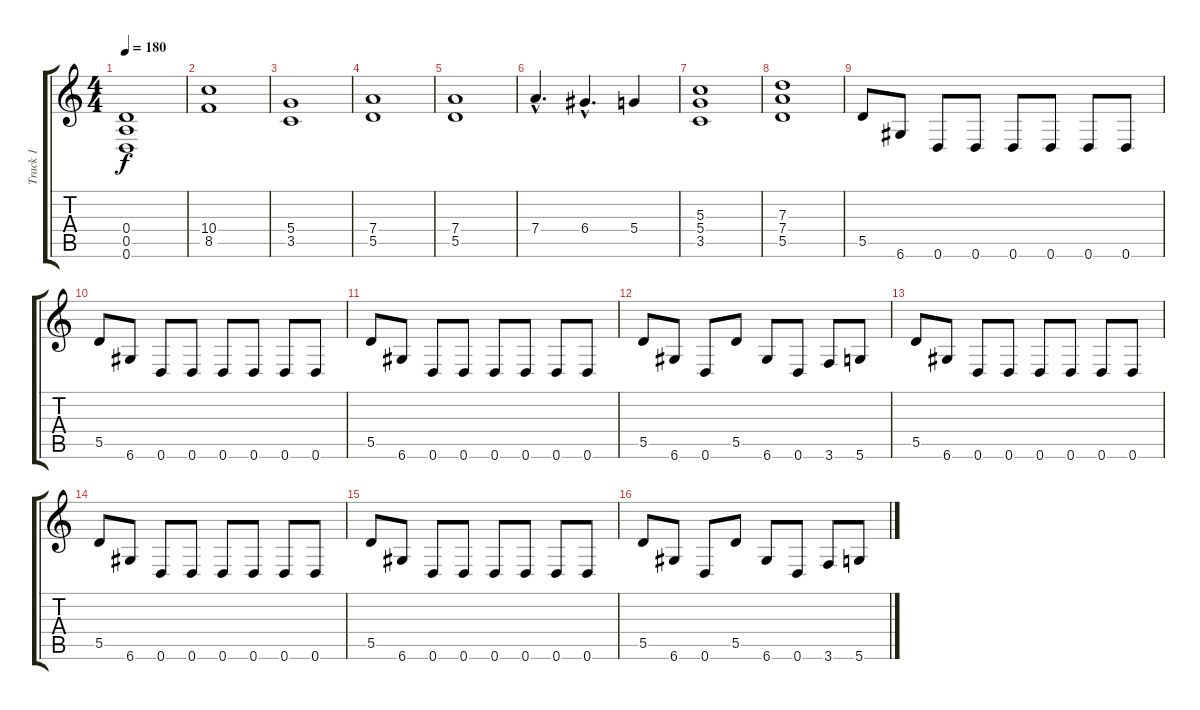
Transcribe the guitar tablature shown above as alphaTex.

\track ("Track 1" "Track 1") {instrument overdrivenguitar}
\staff {score tabs}
\tuning (E4 B3 G3 D3 A2 D2) {hide}
\ts (4 4)
\tempo 180
\clef g2
\ks c
(0.4 0.5 0.6).1{dy f} |
(10.4 8.5).1 |
(5.4 3.5).1 |
(7.4 5.5).1 |
(7.4 5.5).1 |
7.4{hac}.4{d} 6.4{hac}.4{d} 5.4.4 |
(5.3 5.4 3.5).1 |
(7.3 7.4 5.5).1 |
5.5.8 6.6.8 0.6.8 0.6.8 0.6.8 0.6.8 0.6.8 0.6.8 |
5.5.8 6.6.8 0.6.8 0.6.8 0.6.8 0.6.8 0.6.8 0.6.8 |
5.5.8 6.6.8 0.6.8 0.6.8 0.6.8 0.6.8 0.6.8 0.6.8 |
5.5.8 6.6.8 0.6.8 5.5.8 6.6.8 0.6.8 3.6.8 5.6.8 |
5.5.8 6.6.8 0.6.8 0.6.8 0.6.8 0.6.8 0.6.8 0.6.8 |
5.5.8 6.6.8 0.6.8 0.6.8 0.6.8 0.6.8 0.6.8 0.6.8 |
5.5.8 6.6.8 0.6.8 0.6.8 0.6.8 0.6.8 0.6.8 0.6.8 |
5.5.8 6.6.8 0.6.8 5.5.8 6.6.8 0.6.8 3.6.8 5.6.8
